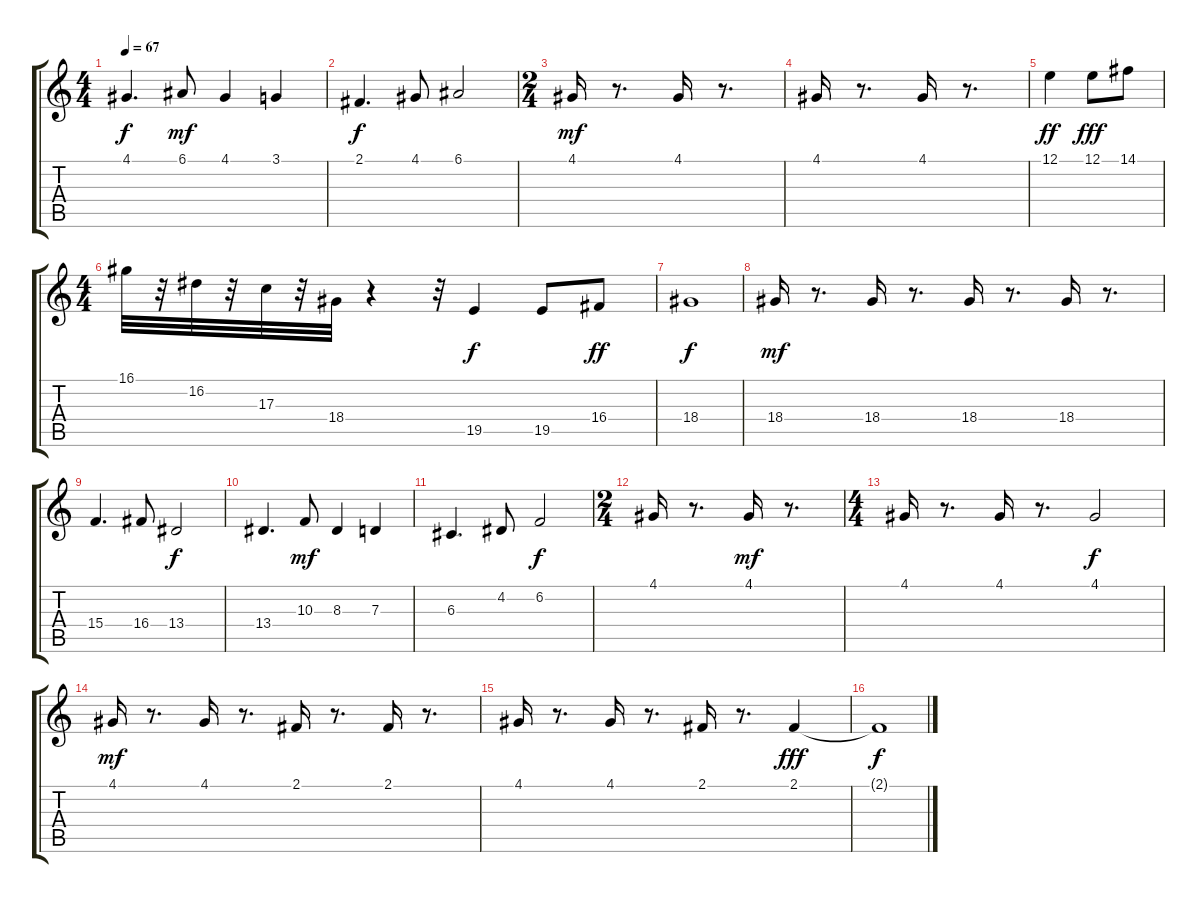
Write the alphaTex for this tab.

\track "" {instrument stringensemble1}
\staff {score tabs}
\tuning (E4 B3 G3 D3 A2 E2) {hide}
\ts (4 4)
\tempo 67
\clef g2
\ks c
4.1.4{d dy f} 6.1.8{dy mf} 4.1.4 3.1.4 |
2.1.4{d dy f} 4.1.8 6.1.2 |
\ts (2 4)
4.1.16{dy mf} r.8{d} 4.1.16 r.8{d} |
4.1.16 r.8{d} 4.1.16 r.8{d} |
12.1.4{dy ff} 12.1.8{dy fff} 14.1.8 |
\ts (4 4)
16.1.32 r.32 16.2.32 r.32 17.3.32 r.32 18.4.32 r.4 r.32 19.5.4{dy f} 19.5.8 16.4.8{dy ff} |
18.4.1{dy f} |
18.4.16{dy mf} r.8{d} 18.4.16 r.8{d} 18.4.16 r.8{d} 18.4.16 r.8{d} |
15.4.4{d} 16.4.8 13.4.2{dy f} |
13.4.4{d} 10.3.8{dy mf} 8.3.4 7.3.4 |
6.3.4{d} 4.2.8 6.2.2{dy f} |
\ts (2 4)
4.1.16 r.8{d} 4.1.16{dy mf} r.8{d} |
\ts (4 4)
4.1.16 r.8{d} 4.1.16 r.8{d} 4.1.2{dy f} |
4.1.16{dy mf} r.8{d} 4.1.16 r.8{d} 2.1.16 r.8{d} 2.1.16 r.8{d} |
4.1.16 r.8{d} 4.1.16 r.8{d} 2.1.16 r.8{d} 2.1.4{dy fff} |
2.1{t}.1{dy f}
